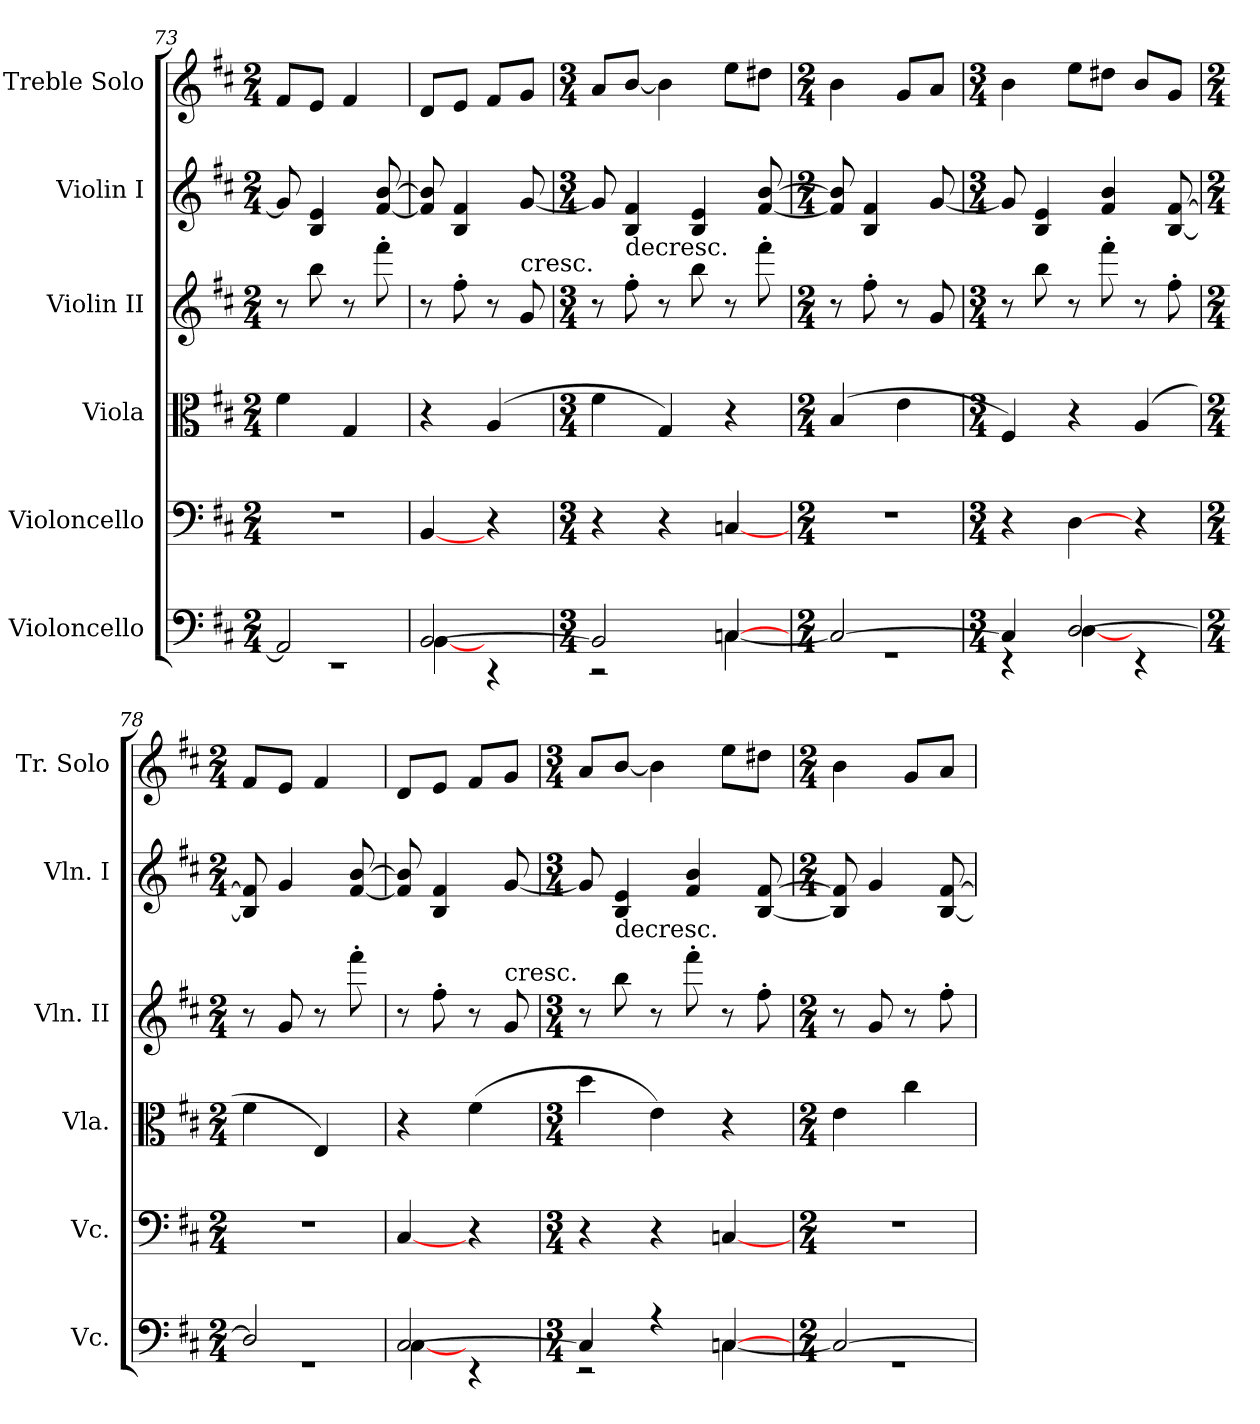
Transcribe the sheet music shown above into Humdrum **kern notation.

**kern	**kern	**kern	**kern	**kern	**kern
*part6	*part5	*part4	*part3	*part2	*part1
*staff6	*staff5	*staff4	*staff3	*staff2	*staff1
*I"Violoncello	*I"Violoncello	*I"Viola	*I"Violin II	*I"Violin I	*I"Treble Solo
*I'Vc.	*I'Vc.	*I'Vla.	*I'Vln. II	*I'Vln. I	*I'Tr. Solo
*clefF4	*clefF4	*clefC3	*clefG2	*clefG2	*clefG2
*k[f#c#]	*k[f#c#]	*k[f#c#]	*k[f#c#]	*k[f#c#]	*k[f#c#]
*D:	*D:	*D:	*D:	*D:	*D:
*M2/4	*M2/4	*M2/4	*M2/4	*M2/4	*M2/4
=73	=73	=73	=73	=73	=73
*^	*	*	*	*	*
2AA]	2r	2r	4f#	8r	8g]	8f#L
.	.	.	.	8bb	4B 4e	8eJ
.	.	.	4G	8r	.	4f#
.	.	.	.	8fff#'	[8f# [8b	.
=74	=74	=74	=74	=74	=74	=74
[2BB	[4BB	[4BB	4r	8r	8f#] 8b]	8dL
.	.	.	.	8ff#'	4B 4f#	8eJ
.	4r	4r	(4A	8r	.	8f#L
!	!	!	!	!LO:TX:t=cresc.	!	!
.	.	.	.	8g	[8g	8gJ
=75	=75	=75	=75	=75	=75	=75
*M3/4	*	*M3/4	*M3/4	*M3/4	*M3/4	*M3/4
2BB]	2r	4r	4f#	8r	8g]	8aL
!	!	!	!	!LO:TX:t=decresc.	!	!
.	.	.	.	8ff#'	4B 4f#	[8bJ
.	.	4r	4G)	8r	.	4b]
.	.	.	.	8bb	4B 4e	.
[4C#	[4Cn	[4Cn	4r	8r	.	8eeL
.	.	.	.	8fff#'	[8f# [8b	8dd#XJ
=76	=76	=76	=76	=76	=76	=76
*M2/4	*	*M2/4	*M2/4	*M2/4	*M2/4	*M2/4
2Cn_	2r	2r	(4B	8r	8f#] 8b]	4b
.	.	.	.	8ff#'	4B 4f#	.
.	.	.	4e	8r	.	8gL
.	.	.	.	8g	[8g	8aJ
=77	=77	=77	=77	=77	=77	=77
*M3/4	*	*M3/4	*M3/4	*M3/4	*M3/4	*M3/4
4C]	4r	4r	4F#)	8r	8g]	4b
.	.	.	.	8bb	4B 4e	.
[2D	[4D	[4D	4r	8r	.	8eeL
.	.	.	.	8fff#'	4f# 4b	8dd#XJ
.	4r	4r	(4A	8r	.	8bL
.	.	.	.	8ff#'	[8B [8f#	8gJ
=78	=78	=78	=78	=78	=78	=78
*M2/4	*	*M2/4	*M2/4	*M2/4	*M2/4	*M2/4
2D]	2r	2r	4f#	8r	8B] 8f#]	8f#L
.	.	.	.	8g	4g	8eJ
.	.	.	4E)	8r	.	4f#
.	.	.	.	8fff#'	[8f# [8b	.
=79	=79	=79	=79	=79	=79	=79
[2C#	[4C#	[4C#	4r	8r	8f#] 8b]	8dL
.	.	.	.	8ff#'	4B 4f#	8eJ
.	4r	4r	(4f#	8r	.	8f#L
!	!	!	!	!LO:TX:t=cresc.	!	!
.	.	.	.	8g	[8g	8gJ
=80	=80	=80	=80	=80	=80	=80
*M3/4	*	*M3/4	*M3/4	*M3/4	*M3/4	*M3/4
4C#]	2r	4r	4dd	8r	8g]	8aL
!	!	!	!	!LO:TX:t=decresc.	!	!
.	.	.	.	8bb	4B 4e	[8bJ
4r	.	4r	4e)	8r	.	4b]
.	.	.	.	8fff#'	4f# 4b	.
[4C#	[4Cn	[4Cn	4r	8r	.	8eeL
.	.	.	.	8ff#'	[8B [8f#	8dd#XJ
=81	=81	=81	=81	=81	=81	=81
*M2/4	*	*M2/4	*M2/4	*M2/4	*M2/4	*M2/4
2C_	2r	2r	4e	8r	8B] 8f#]	4b
.	.	.	.	8g	4g	.
.	.	.	4cc#	8r	.	8gL
.	.	.	.	8ff#'	[8B [8f#	8aJ
*v	*v	*	*	*	*	*
=	=	=	=	=	=
*-	*-	*-	*-	*-	*-
